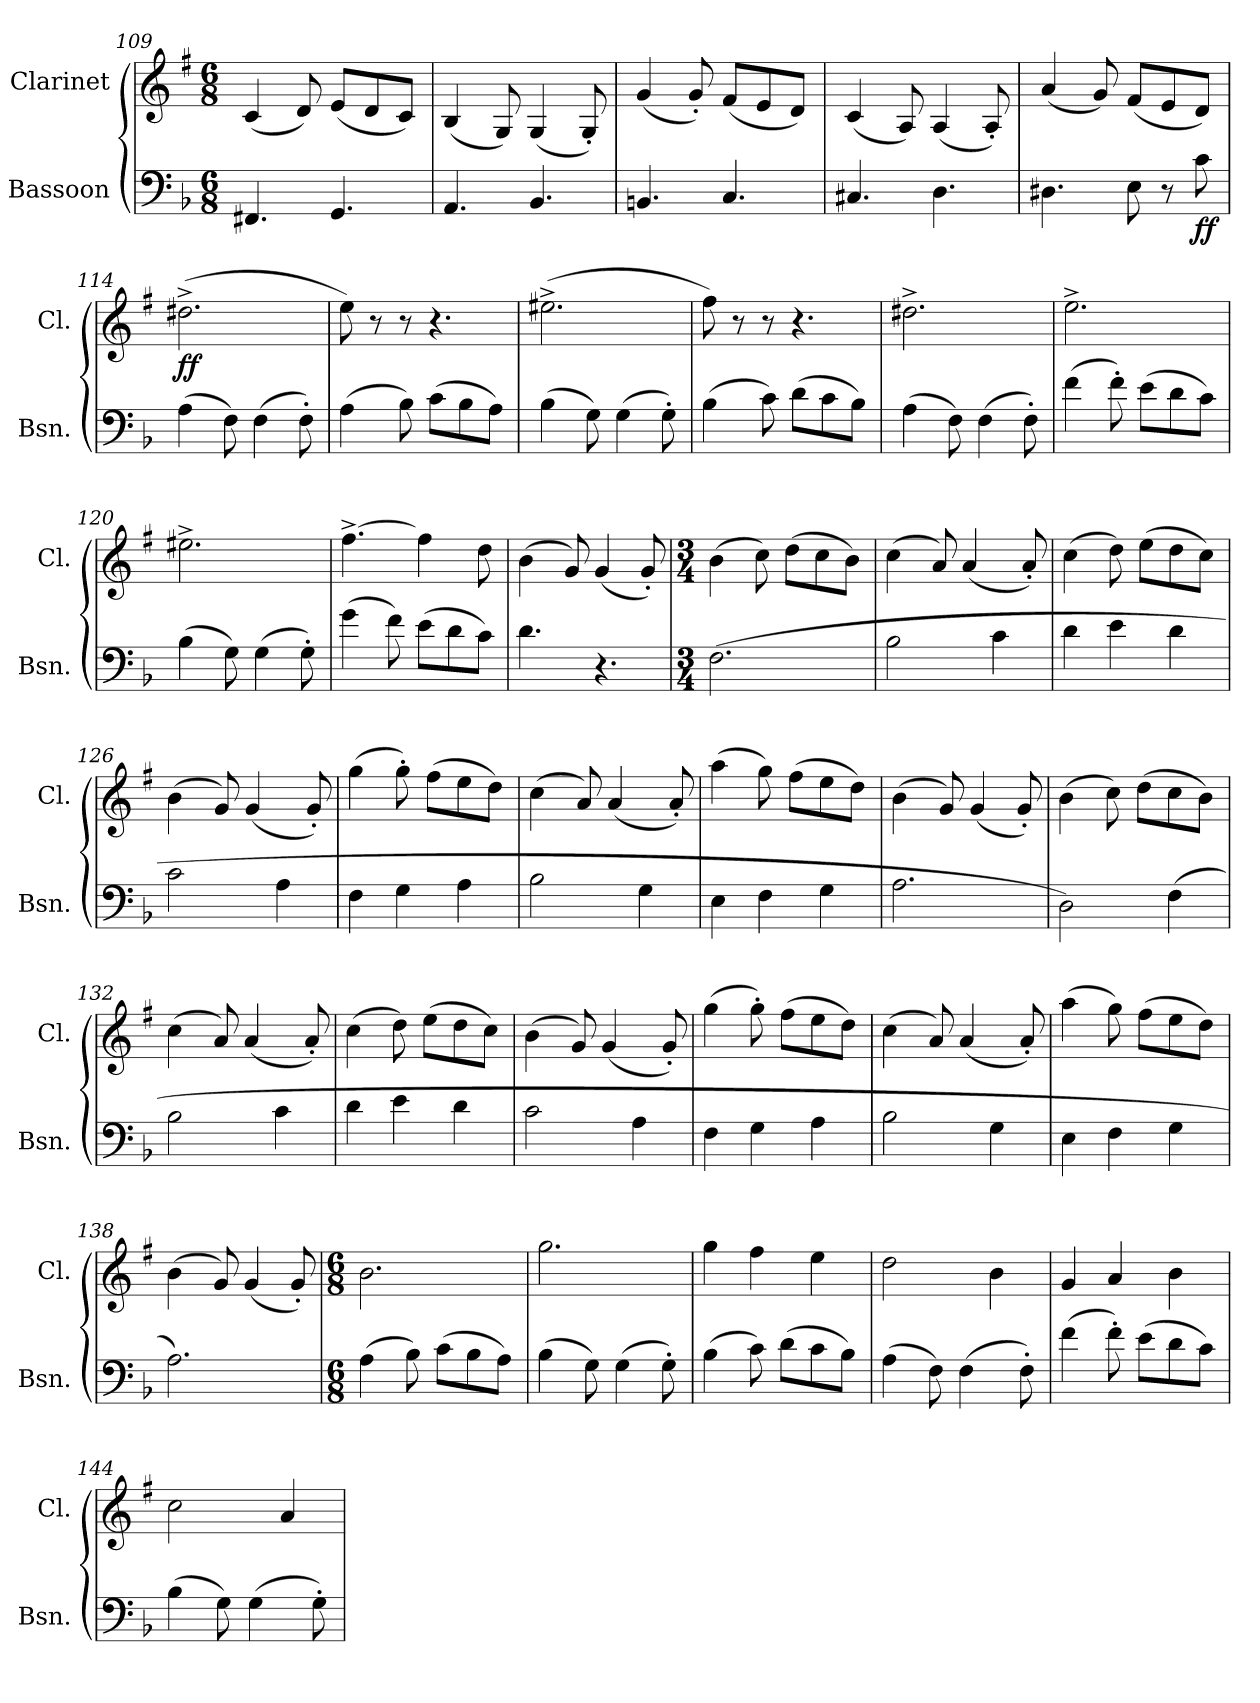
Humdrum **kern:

**kern	**dynam	**kern	**dynam
*part2	*part2	*part1	*part1
*staff2	*staff2	*staff1	*staff1
*I"Bassoon	*	*I"Clarinet	*
*I'Bsn.	*	*I'Cl.	*
!!LO:PB:g=z
*clefF4	*	*clefG2	*
*	*	*ITrd1c2	*
*k[b-]	*	*k[b-]	*
*M6/8	*	*M6/8	*
=109	=109	=109	=109
4.FF#X/	.	(<4B-/	.
.	.	8c/)	.
4.GG/	.	(<8d/L	.
.	.	8c/	.
.	.	8B-/J)	.
=110	=110	=110	=110
4.AA/	.	(<4A/	.
.	.	8F/)	.
4.BB-/	.	(<4F/	.
.	.	8F'/)	.
=111	=111	=111	=111
4.BBn/	.	(<4f/	.
.	.	8f'/)	.
4.C/	.	(<8e/L	.
.	.	8d/	.
.	.	8c/J)	.
=112	=112	=112	=112
4.C#X/	.	(<4B-/	.
.	.	8G/)	.
4.D\	.	(<4G/	.
.	.	8G'/)	.
=113	=113	=113	=113
4.D#X\	.	(<4g/	.
.	.	8f/)	.
8E\	.	(<8e/L	.
8r	.	8d/	.
!	!LO:DY:b	!	!
8c\	ff	8c/J)	.
=114	=114	=114	=114
!	!	!	!LO:DY:b
(>4A\	.	(>2.cc#X^\	ff
8F\)	.	.	.
(>4F\	.	.	.
8F'\)	.	.	.
=115	=115	=115	=115
(>4A\	.	8dd\)	.
.	.	8r	.
8B-\)	.	8r	.
(>8c\L	.	4.r	.
8B-\	.	.	.
8A\J)	.	.	.
!!LO:LB:g=z
=116	=116	=116	=116
(>4B-\	.	(>2.dd#X^\	.
8G\)	.	.	.
(>4G\	.	.	.
8G'\)	.	.	.
=117	=117	=117	=117
(>4B-\	.	8ee\)	.
.	.	8r	.
8c\)	.	8r	.
(>8d\L	.	4.r	.
8c\	.	.	.
8B-\J)	.	.	.
=118	=118	=118	=118
(>4A\	.	2.cc#X^\	.
8F\)	.	.	.
(>4F\	.	.	.
8F'\)	.	.	.
=119	=119	=119	=119
(>4f\	.	2.dd^\	.
8f'\)	.	.	.
(>8e\L	.	.	.
8d\	.	.	.
8c\J)	.	.	.
=120	=120	=120	=120
(>4B-\	.	2.dd#X^\	.
8G\)	.	.	.
(>4G\	.	.	.
8G'\)	.	.	.
=121	=121	=121	=121
(>4g\	.	[4.ee^\	.
8f\)	.	.	.
(>8e\L	.	4ee\]	.
8d\	.	.	.
8c\J)	.	8cc\	.
=122	=122	=122	=122
4.d\	.	(>4a\	.
.	.	8f/)	.
4.r	.	(<4f/	.
.	.	8f'/)	.
!!LO:LB:g=z
=123	=123	=123	=123
*M3/4	*	*M3/4	*
(>2.F\	.	(>4a\	.
.	.	8b-\)	.
.	.	(>8cc\L	.
.	.	8b-\	.
.	.	8a\J)	.
=124	=124	=124	=124
2B-\	.	(>4b-\	.
.	.	8g/)	.
.	.	(<4g/	.
4c\	.	.	.
.	.	8g'/)	.
=125	=125	=125	=125
4d\	.	(>4b-\	.
4e\	.	8cc\)	.
.	.	(>8dd\L	.
4d\	.	8cc\	.
.	.	8b-\J)	.
=126	=126	=126	=126
2c\	.	(>4a\	.
.	.	8f/)	.
.	.	(<4f/	.
4A\	.	.	.
.	.	8f'/)	.
=127	=127	=127	=127
4F\	.	(>4ff\	.
4G\	.	8ff'\)	.
.	.	(>8ee\L	.
4A\	.	8dd\	.
.	.	8cc\J)	.
=128	=128	=128	=128
2B-\	.	(>4b-\	.
.	.	8g/)	.
.	.	(<4g/	.
4G\	.	.	.
.	.	8g'/)	.
=129	=129	=129	=129
4E\	.	(>4gg\	.
4F\	.	8ff\)	.
.	.	(>8ee\L	.
4G\	.	8dd\	.
.	.	8cc\J)	.
!!LO:LB:g=z
=130	=130	=130	=130
2.A\	.	(>4a\	.
.	.	8f/)	.
.	.	(<4f/	.
.	.	8f'/)	.
=131	=131	=131	=131
2D\)	.	(>4a\	.
.	.	8b-\)	.
.	.	(>8cc\L	.
(>4F\	.	8b-\	.
.	.	8a\J)	.
=132	=132	=132	=132
2B-\	.	(>4b-\	.
.	.	8g/)	.
.	.	(<4g/	.
4c\	.	.	.
.	.	8g'/)	.
=133	=133	=133	=133
4d\	.	(>4b-\	.
4e\	.	8cc\)	.
.	.	(>8dd\L	.
4d\	.	8cc\	.
.	.	8b-\J)	.
=134	=134	=134	=134
2c\	.	(>4a\	.
.	.	8f/)	.
.	.	(<4f/	.
4A\	.	.	.
.	.	8f'/)	.
=135	=135	=135	=135
4F\	.	(>4ff\	.
4G\	.	8ff'\)	.
.	.	(>8ee\L	.
4A\	.	8dd\	.
.	.	8cc\J)	.
=136	=136	=136	=136
2B-\	.	(>4b-\	.
.	.	8g/)	.
.	.	(<4g/	.
4G\	.	.	.
.	.	8g'/)	.
!!LO:LB:g=z
=137	=137	=137	=137
4E\	.	(>4gg\	.
4F\	.	8ff\)	.
.	.	(>8ee\L	.
4G\	.	8dd\	.
.	.	8cc\J)	.
=138	=138	=138	=138
2.A\)	.	(>4a\	.
.	.	8f/)	.
.	.	(<4f/	.
.	.	8f'/)	.
=139	=139	=139	=139
*M6/8	*	*M6/8	*
(>4A\	.	2.a\	.
8B-\)	.	.	.
(>8c\L	.	.	.
8B-\	.	.	.
8A\J)	.	.	.
=140	=140	=140	=140
(>4B-\	.	2.ff\	.
8G\)	.	.	.
(>4G\	.	.	.
8G'\)	.	.	.
=141	=141	=141	=141
(>4B-\	.	4ff\	.
8c\)	.	4ee\	.
(>8d\L	.	.	.
8c\	.	4dd\	.
8B-\J)	.	.	.
=142	=142	=142	=142
(>4A\	.	2cc\	.
8F\)	.	.	.
(>4F\	.	.	.
.	.	4a\	.
8F'\)	.	.	.
=143	=143	=143	=143
(>4f\	.	4f/	.
8f'\)	.	4g/	.
(>8e\L	.	.	.
8d\	.	4a\	.
8c\J)	.	.	.
!!LO:PB:g=z
=144	=144	=144	=144
(>4B-\	.	2b-\	.
8G\)	.	.	.
(>4G\	.	.	.
.	.	4g/	.
8G'\)	.	.	.
=	=	=	=
*-	*-	*-	*-
